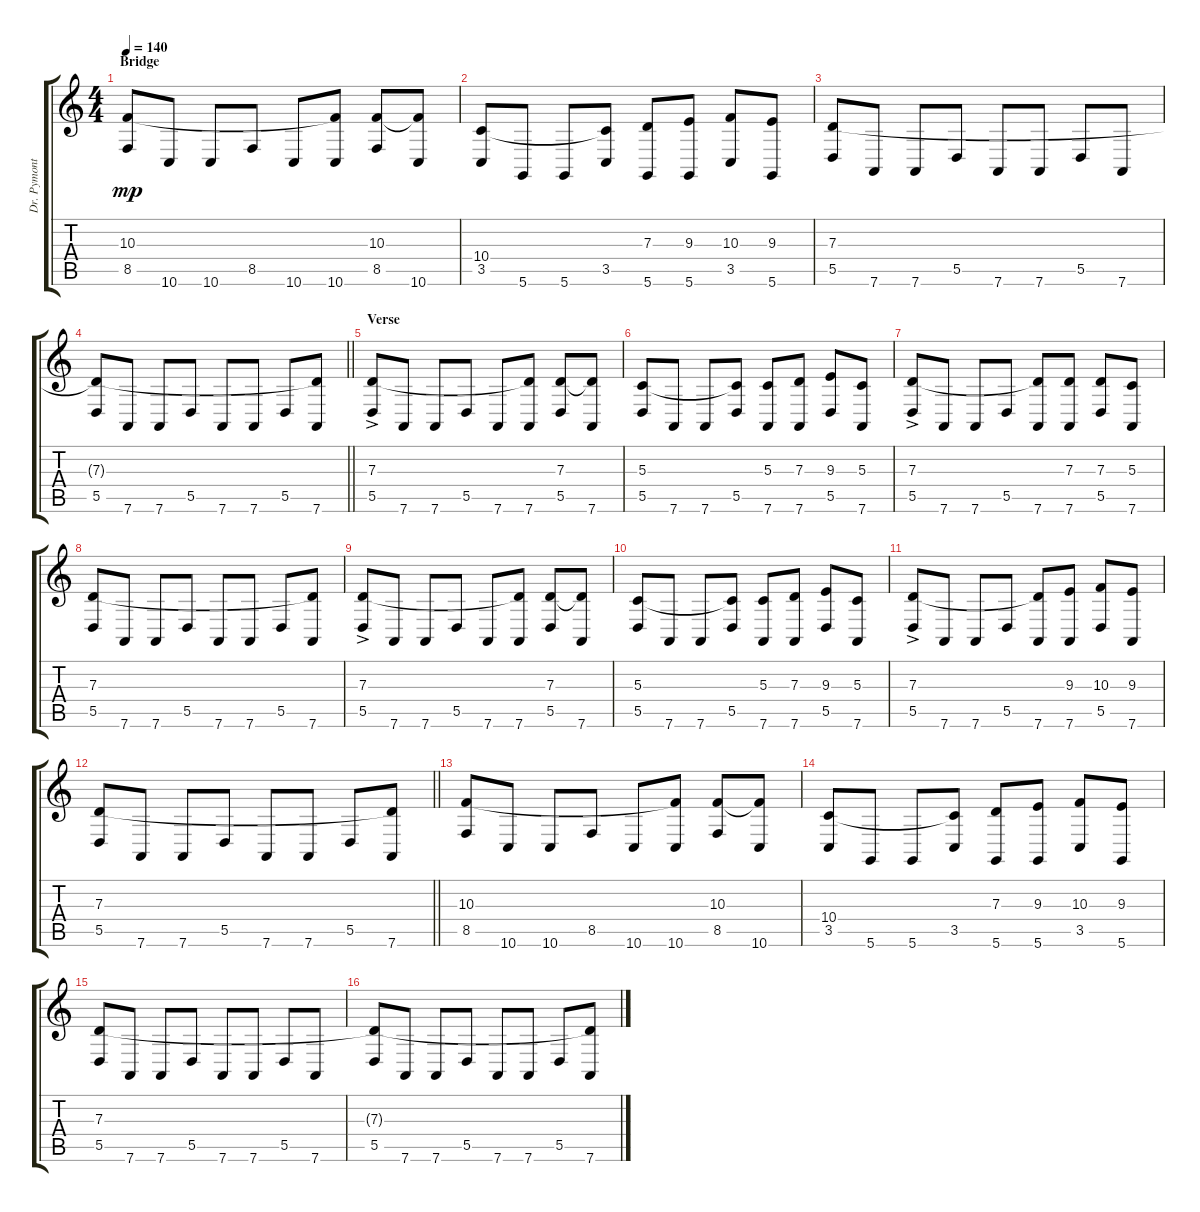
\track ("Dr. Pymonte" "Dr. Pymont") {instrument orchestralharp}
\staff {score tabs}
\tuning (E4 B3 G3 D3 A2 D2) {hide}
\ts (4 4)
\section ("" "Bridge")
\tempo 140
\clef g2
\ks c
(10.3 8.5).8{dy mp} 10.6.8 10.6.8 8.5.8 10.6.8 (10.3{t} 10.6).8 (10.3 8.5).8 (10.3{t} 10.6).8 |
(10.4 3.5).8 5.6.8 5.6.8 (10.4{t} 3.5).8 (7.3 5.6).8 (9.3 5.6).8 (10.3 3.5).8 (9.3 5.6).8 |
(7.3 5.5).8 7.6.8 7.6.8 5.5.8 7.6.8 7.6.8 5.5.8 7.6.8 |
\barLineRight lightlight
(7.3{t} 5.5).8 7.6.8 7.6.8 5.5.8 7.6.8 7.6.8 5.5.8 (7.3{t} 7.6).8 |
\section ("" "Verse")
(7.3{ac} 5.5).8 7.6.8 7.6.8 5.5.8 7.6.8 (7.3{t} 7.6).8 (7.3 5.5).8 (7.3{t} 7.6).8 |
(5.3 5.5).8 7.6.8 7.6.8 (5.3{t} 5.5).8 (5.3 7.6).8 (7.3 7.6).8 (9.3 5.5).8 (5.3 7.6).8 |
(7.3{ac} 5.5).8 7.6.8 7.6.8 5.5.8 (7.3{t} 7.6).8 (7.3 7.6).8 (7.3 5.5).8 (5.3 7.6).8 |
(7.3 5.5).8 7.6.8 7.6.8 5.5.8 7.6.8 7.6.8 5.5.8 (7.3{t} 7.6).8 |
(7.3{ac} 5.5).8 7.6.8 7.6.8 5.5.8 7.6.8 (7.3{t} 7.6).8 (7.3 5.5).8 (7.3{t} 7.6).8 |
(5.3 5.5).8 7.6.8 7.6.8 (5.3{t} 5.5).8 (5.3 7.6).8 (7.3 7.6).8 (9.3 5.5).8 (5.3 7.6).8 |
(7.3{ac} 5.5).8 7.6.8 7.6.8 5.5.8 (7.3{t} 7.6).8 (9.3 7.6).8 (10.3 5.5).8 (9.3 7.6).8 |
\barLineRight lightlight
(7.3 5.5).8 7.6.8 7.6.8 5.5.8 7.6.8 7.6.8 5.5.8 (7.3{t} 7.6).8 |
(10.3 8.5).8 10.6.8 10.6.8 8.5.8 10.6.8 (10.3{t} 10.6).8 (10.3 8.5).8 (10.3{t} 10.6).8 |
(10.4 3.5).8 5.6.8 5.6.8 (10.4{t} 3.5).8 (7.3 5.6).8 (9.3 5.6).8 (10.3 3.5).8 (9.3 5.6).8 |
(7.3 5.5).8 7.6.8 7.6.8 5.5.8 7.6.8 7.6.8 5.5.8 7.6.8 |
(7.3{t} 5.5).8 7.6.8 7.6.8 5.5.8 7.6.8 7.6.8 5.5.8 (7.3{t} 7.6).8
